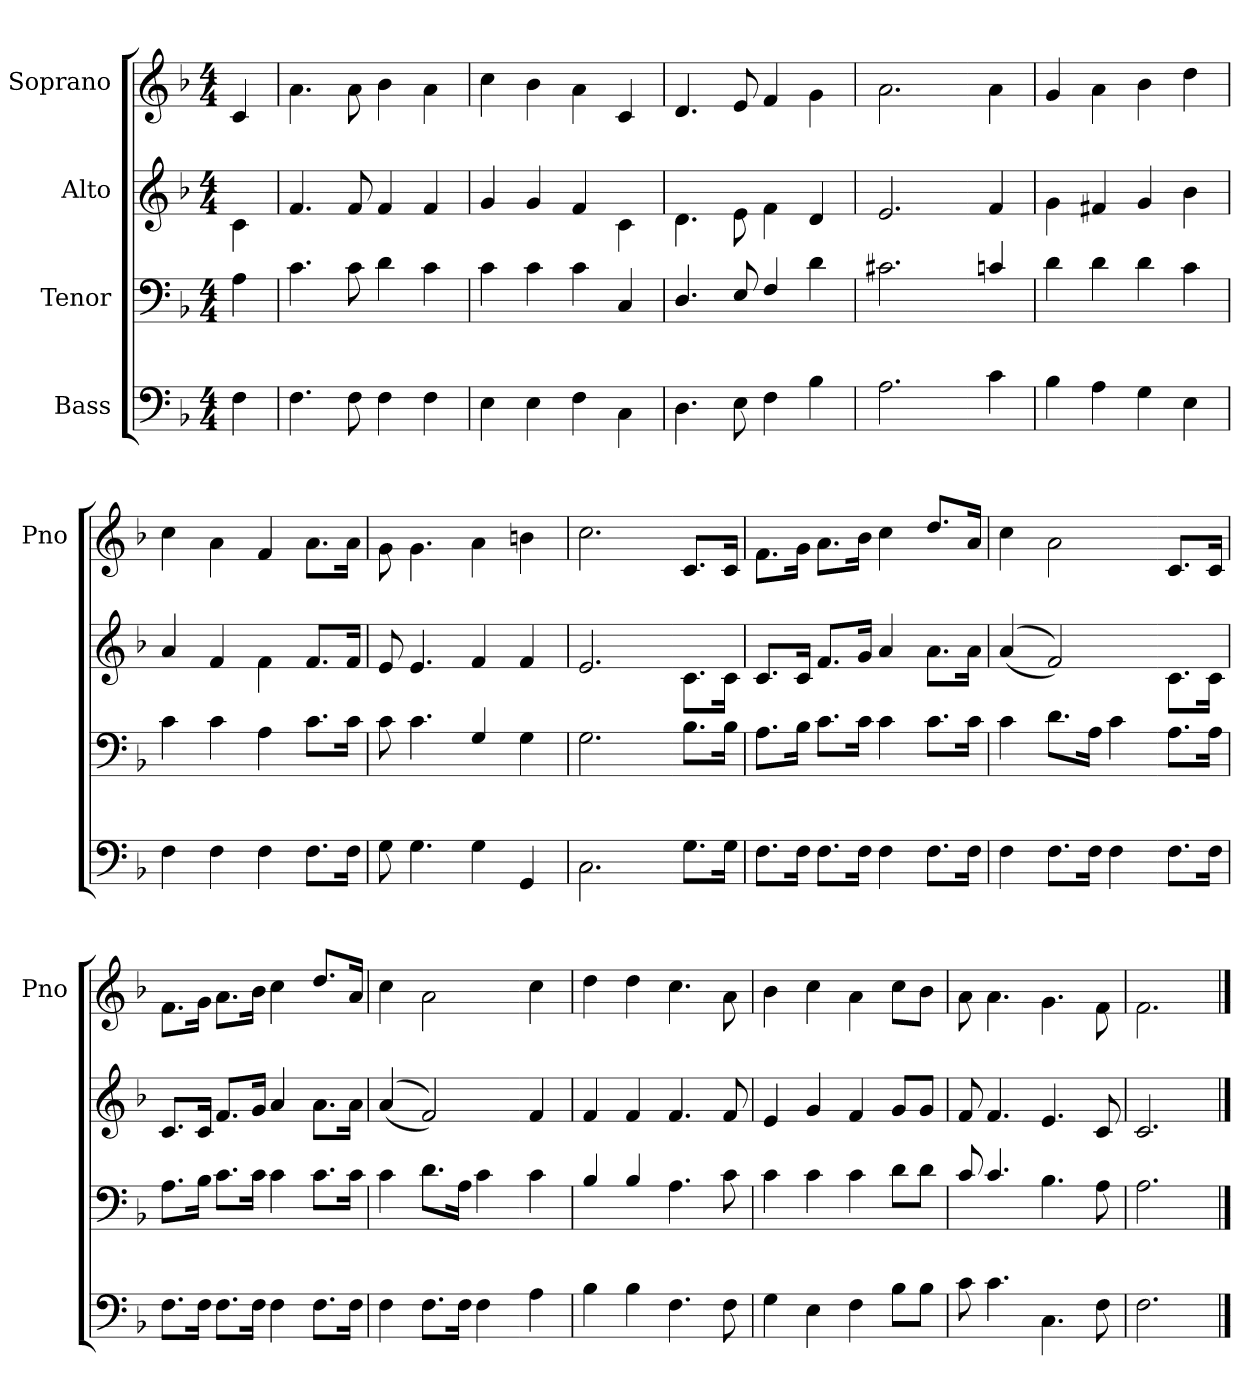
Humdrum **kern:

**kern	**kern	**kern	**kern
*part4	*part3	*part2	*part1
*staff4	*staff3	*staff2	*staff1
*I"Bass	*I"Tenor	*I"Alto	*I"Soprano
*	*	*	*I'Pno
*clefF4	*clefF4	*clefG2	*clefG2
*k[b-]	*k[b-]	*k[b-]	*k[b-]
*F:	*F:	*F:	*F:
*M4/4	*M4/4	*M4/4	*M4/4
=	=	=	=
4F\	4A\	4c\	4c/
=	=	=	=
4.F\	4.c\	4.f/	4.a\
8F\	8c\	8f/	8a\
4F\	4d\	4f/	4b-\
4F\	4c\	4f/	4a\
=	=	=	=
4E\	4c\	4g/	4cc\
4E\	4c\	4g/	4b-\
4F\	4c\	4f/	4a\
4C\	4C/	4c\	4c/
=	=	=	=
4.D\	4.D/	4.d\	4.d/
8E\	8E/	8e\	8e/
4F\	4F/	4f\	4f/
4B-\	4d\	4d/	4g\
=	=	=	=
2.A\	2.c#X\	2.e/	2.a\
=-	=-	=-	=-
4c\	4cn/	4f/	4a\
=	=	=	=
4B-\	4d\	4g\	4g/
4A\	4d\	4f#X/	4a\
4G\	4d\	4g/	4b-\
4E\	4c\	4b-\	4dd\
=	=	=	=
4F\	4c\	4a/	4cc\
4F\	4c\	4f/	4a\
4F\	4A\	4f\	4f/
8.F\L	8.c\L	8.f/L	8.a\L
16F\Jk	16c\Jk	16f/Jk	16a\Jk
=	=	=	=
8G\	8c\	8e/	8g\
4.G\	4.c\	4.e/	4.g\
4G\	4G/	4f/	4a\
4GG/	4G\	4f/	4bn\
=	=	=	=
2.C\	2.G\	2.e/	2.cc\
=-	=-	=-	=-
8.G\L	8.B-\L	8.c\L	8.c/L
16G\Jk	16B-\Jk	16c\Jk	16c/Jk
=	=	=	=
8.F\L	8.A\L	8.c/L	8.f\L
16F\Jk	16B-\Jk	16c/Jk	16g\Jk
8.F\L	8.c\L	8.f/L	8.a\L
16F\Jk	16c\Jk	16g/Jk	16b-\Jk
4F\	4c\	4a/	4cc\
8.F\L	8.c\L	8.a\L	8.dd/L
16F\Jk	16c\Jk	16a\Jk	16a/Jk
=	=	=	=
4F\	4c\	(>(<4a/	4cc\
8.F\L	8.d\L	2f/))	2a\
16F\Jk	16A\Jk	.	.
4F\	4c\	.	.
=-	=-	=-	=-
8.F\L	8.A\L	8.c\L	8.c/L
16F\Jk	16A\Jk	16c\Jk	16c/Jk
=	=	=	=
8.F\L	8.A\L	8.c/L	8.f\L
16F\Jk	16B-\Jk	16c/Jk	16g\Jk
8.F\L	8.c\L	8.f/L	8.a\L
16F\Jk	16c\Jk	16g/Jk	16b-\Jk
4F\	4c\	4a/	4cc\
8.F\L	8.c\L	8.a\L	8.dd/L
16F\Jk	16c\Jk	16a\Jk	16a/Jk
=	=	=	=
4F\	4c\	(<(>4a/	4cc\
8.F\L	8.d\L	2f/))	2a\
16F\Jk	16A\Jk	.	.
4F\	4c\	.	.
=-	=-	=-	=-
4A\	4c\	4f/	4cc\
=	=	=	=
4B-\	4B-/	4f/	4dd\
4B-\	4B-/	4f/	4dd\
4.F\	4.A\	4.f/	4.cc\
8F\	8c\	8f/	8a\
=	=	=	=
4G\	4c\	4e/	4b-\
4E\	4c\	4g/	4cc\
4F\	4c\	4f/	4a\
8B-\L	8d\L	8g/L	8cc\L
8B-\J	8d\J	8g/J	8b-\J
=	=	=	=
8c\	8c/	8f/	8a\
4.c\	4.c/	4.f/	4.a\
4.C\	4.B-\	4.e/	4.g\
8F\	8A\	8c/	8f\
=	=	=	=
2.F\	2.A\	2.c/	2.f\
==	==	==	==
*-	*-	*-	*-
